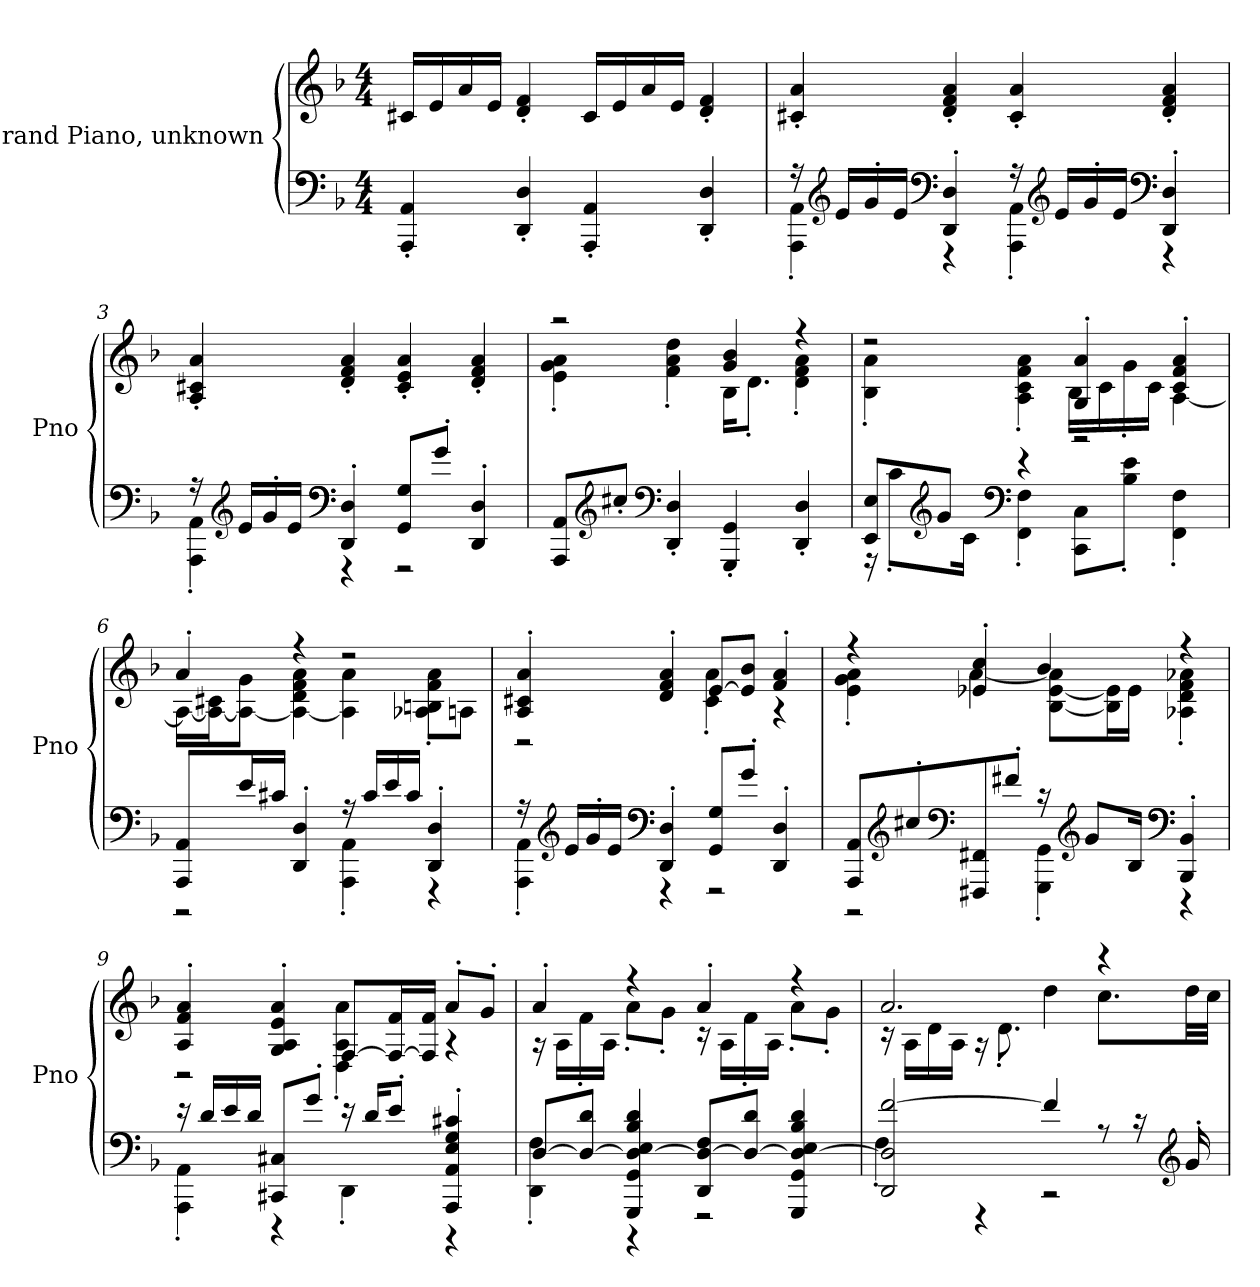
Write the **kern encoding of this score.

**kern	**kern
*part1	*part1
*staff2	*staff1
*I"Grand Piano, unknown	*
*I'Pno	*
*clefF4	*clefG2
*k[b-]	*k[b-]
*M4/4	*M4/4
*MM120	*MM120
=1	=1
4AAA/' 4AA/'	16c#X/LL
.	16e/
.	16a/
.	16e/JJ
4DD/' 4D/'	4d/' 4f/'
4AAA/' 4AA/'	16c#/LL
.	16e/
.	16a/
.	16e/JJ
4DD/' 4D/'	4d/' 4f/'
=2	=2
*^	*
16r	4AAA\' 4AA\'	4c#X/' 4a/'
*clefG2	*	*
16e/LL	.	.
16g'/	.	.
16e/JJ	.	.
*clefF4	*	*
4DD/' 4D/'	4r	4d/' 4f/' 4a/'
16r	4AAA\' 4AA\'	4c#/' 4a/'
*clefG2	*	*
16e/LL	.	.
16g'/	.	.
16e/JJ	.	.
*clefF4	*	*
4DD/' 4D/'	4r	4d/' 4f/' 4a/'
=3	=3	=3
16r	4AAA\' 4AA\'	4A/' 4c#X/' 4a/'
*clefG2	*	*
16e/LL	.	.
16g'/	.	.
16e/JJ	.	.
*clefF4	*	*
4DD/' 4D/'	4r	4d/' 4f/' 4a/'
8GG/ 8G/L	2r	4c#/' 4e/' 4a/'
8g'/J	.	.
4DD/' 4D/'	.	4d/' 4f/' 4a/'
*v	*v	*
!!LO:LB:g=z
=4	=4
*	*^
8AAA/ 8AA/L	2r	4e\' 4g\' 4a\'
*clefG2	*	*
8cc#X'/J	.	.
*clefF4	*	*
4DD/' 4D/'	.	4f\' 4a\' 4dd\'
4GGG/' 4GG/'	4g/ 4b-/	16B-\KL
.	.	8.d'\J
4DD/' 4D/'	4r	4d\' 4f\' 4a\'
=5	=5	=5
*^	*	*
8EE/ 8E/L	16r	2r	4B-\' 4a\'
.	8c'\L	.	.
*clefG2	*	*	*
8g/J	.	.	.
.	16c\Jk	.	.
*clefF4	*	*	*
4r	4FF\' 4F\'	.	4A\' 4c\' 4f\' 4a\'
2r	8CC\ 8C\L	4G/' 4a/'	16B-\LL
.	.	.	16c\
.	8B-\' 8e\'J	.	16g'\
.	.	.	16c\JJ
.	4FF\' 4F\'	4c/' 4f/' 4a/'	[4A\
=6	=6	=6	=6
8AAA/ 8AA/L	2r	4a'/	16A\LL_
.	.	.	16A\_ 16c#X\J
16e/L	.	.	8A\_ 8g\J
16c#X/JJ	.	.	.
4DD/' 4D/'	.	4r	4A\_ 4d\ 4f\ 4a\
16r	4AAA\' 4AA\'	2r	4A\] 4a\
16c#/LL	.	.	.
16e/	.	.	.
16c#/JJ	.	.	.
4DD/' 4D/'	4r	.	8A-X\' 8Bn\' 8f\' 8a\'L
.	.	.	8An\J
!!LO:LB:g=z	!!
=7	=7	=7	=7
16r	4AAA\' 4AA\'	4A/' 4c#X/' 4a/'	2r
*clefG2	*	*	*
16e/LL	.	.	.
16g'/	.	.	.
16e/JJ	.	.	.
*clefF4	*	*	*
4DD/' 4D/'	4r	4d/' 4f/' 4a/'	.
8GG/ 8G/L	2r	[8e/L	4c#\' 4a\'
8g'/J	.	8e/] 8b-/J	.
4DD/' 4D/'	.	4f/' 4a/'	4r
=8	=8	=8	=8
8AAA/ 8AA/L	2r	4r	4e\' 4g\' 4a\'
*clefG2	*	*	*
8cc#X'/	.	.	.
*clefF4	*	*	*
8FFF#X/ 8FF#X/	.	4e-X/' 4cc/'	[4a\
8f#X'/J	.	.	.
16r	4GGG\' 4GG\'	4b-/	[8B-\ [8e-\ 8a\]L
*clefG2	*	*	*
8g/L	.	.	.
.	.	.	16B-\] 16e-\]L
16B-/Jk	.	.	16e-\JJ
*clefF4	*	*	*
4BBB-/' 4BB-/'	4r	4r	4A-X\' 4d\' 4f\' 4a-X\'
!!LO:LB:g=z	!!
=9	=9	=9	=9
16r	4AAA\' 4AA\'	4A/' 4f/' 4a/'	2r
16d/LL	.	.	.
16e/	.	.	.
16d/JJ	.	.	.
8CC#X/ 8C#X/L	4r	4G/' 4A/' 4e/' 4a/'	.
8g'/J	.	.	.
16r	4DD'\	[8F/L	4D\' 4A\' 4a\'
16d/KL	.	.	.
8e'/J	.	16F/_ 16f/L	.
.	.	16F/] 16f/JJ	.
4AAA/' 4AA/' 4E/' 4G/' 4c#X/'	4r	8a'/L	4r
.	.	8g'/J	.
=10	=10	=10	=10
[8D/L	4DD\' 4F\'	4a'/	16r
.	.	.	16A\LL
8D/_ 8d/J	.	.	16f'\
.	.	.	16A\JJ
4GGG/ 4GG/ 4D/_ 4E/ 4B-/ 4d/	4r	4r	8a'\L
.	.	.	8g'\J
8DD/ 8D/_ 8F/L	2r	4a'/	16r
.	.	.	16A\LL
8D/_ 8d/J	.	.	16f'\
.	.	.	16A\JJ
4GGG/ 4GG/ 4D/_ 4E/ 4B-/ 4d/	.	4r	8a'\L
.	.	.	8g'\J
=11	=11	=11	=11
2DD/ 2D/] [2f/	4F'\	2.a/	16r
.	.	.	16A\LL
.	.	.	16d\
.	.	.	16A\JJ
.	4r	.	16r
.	.	.	8.d'\
4f/]	2r	.	4dd\
8r	.	4r	8.cc\L
16r	.	.	.
*clefG2	*	*	*
16g'/	.	.	32dd\LL
.	.	.	32cc\JJJ
*v	*v	*	*
*	*v	*v
=	=
*-	*-
